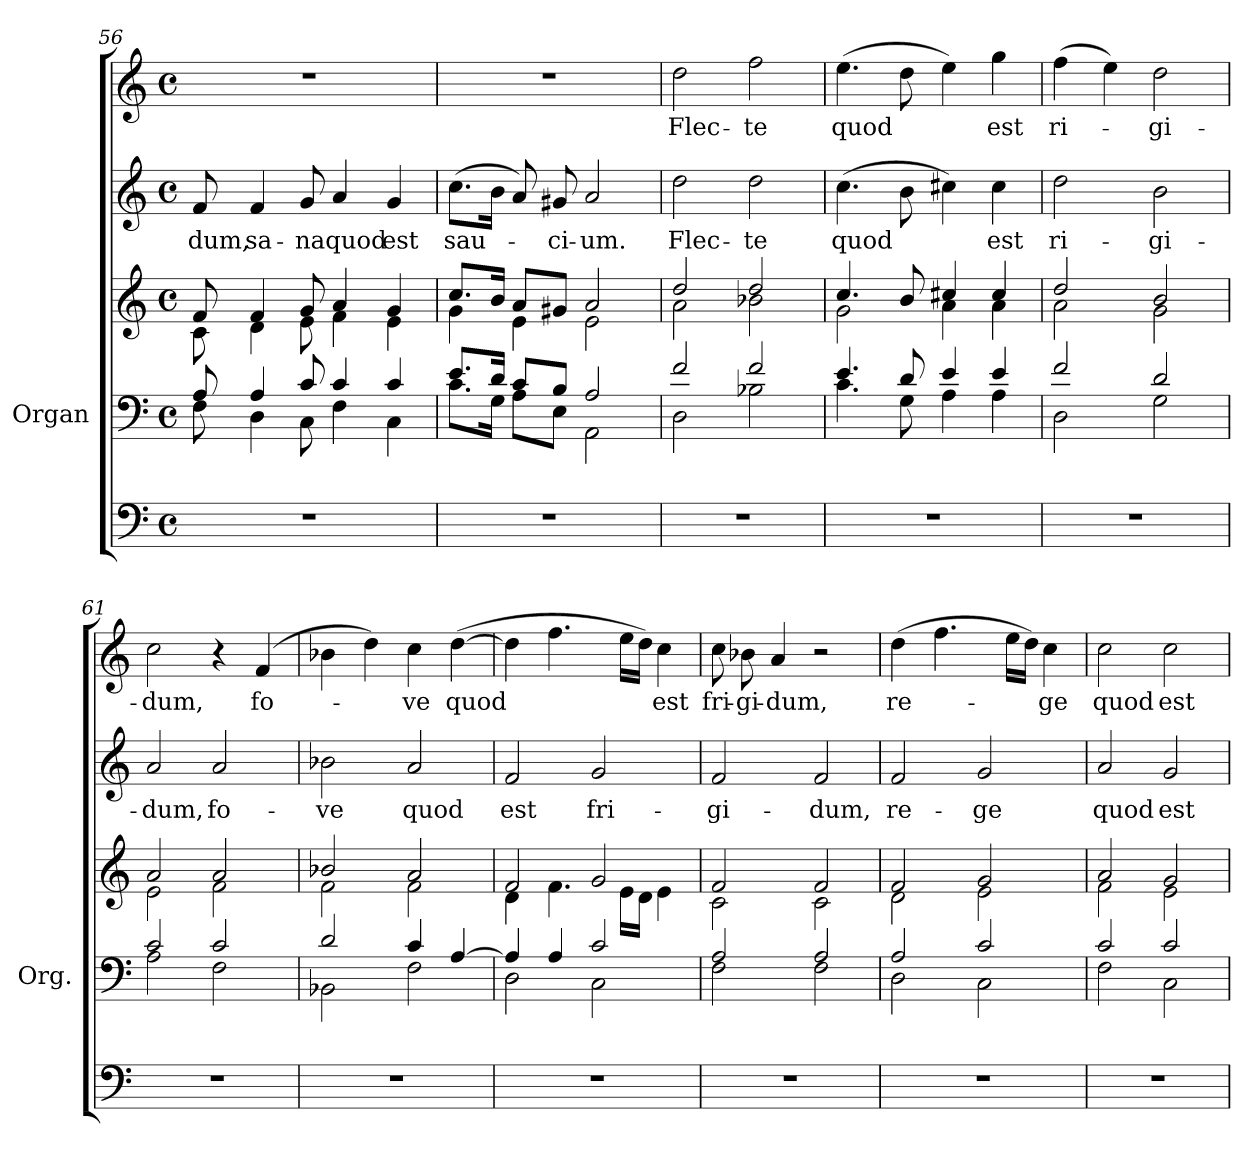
**kern	**kern	**kern	**kern	**text	**kern	**text
*part4	*part3	*part3	*part2	*part2	*part1	*part1
*staff5	*staff4	*staff3	*staff2	*staff2	*staff1	*staff1
*	*I"Organ	*	*	*	*	*
*	*I'Org.	*	*	*	*	*
*clefF4	*clefF4	*clefG2	*clefG2	*	*clefG2	*
*k[]	*k[]	*k[]	*k[]	*	*k[]	*
*C:	*C:	*C:	*C:	*	*C:	*
*M4/4	*M4/4	*M4/4	*M4/4	*	*M4/4	*
*met(c)	*met(c)	*met(c)	*met(c)	*	*met(c)	*
=56	=56	=56	=56	=56	=56	=56
*	*^	*^	*	*	*	*
!	!	!	!	!	!	!LO:LY:b	!	!
1r	8A/	8F\	8f/	8c\	8f/	-dum,	1r	.
!	!	!	!	!	!	!LO:LY:b	!	!
.	4A/	4D\	4f/	4d\	4f/	sa-	.	.
!	!	!	!	!	!	!LO:LY:b	!	!
.	8c/	8C\	8g/	8e\	8g/	-na	.	.
!	!	!	!	!	!	!LO:LY:b	!	!
.	4c/	4F\	4a/	4f\	4a/	quod	.	.
!	!	!	!	!	!	!LO:LY:b	!	!
.	4c/	4C\	4g/	4e\	4g/	est	.	.
=57	=57	=57	=57	=57	=57	=57	=57	=57
!	!	!	!	!	!	!LO:LY:b	!	!
1r	8.e/L	8.c\L	8.cc/L	4g\	(>8.cc\L	sau-	1r	.
.	16d/Jk	16G\Jk	16b/Jk	.	16b\Jk	.	.	.
.	8c/L	8A\L	8a/L	4e\	8a/)	.	.	.
!	!	!	!	!	!	!LO:LY:b	!	!
.	8B/J	8E\J	8g#X/J	.	8g#X/	-ci-	.	.
!	!	!	!	!	!	!LO:LY:b	!	!
.	2A/	2AA\	2a/	2e\	2a/	-um.	.	.
=58	=58	=58	=58	=58	=58	=58	=58	=58
!	!	!	!	!	!	!LO:LY:b	!	!LO:LY:b
1r	2f/	2D\	2dd/	2a\	2dd\	Flec-	2dd\	Flec-
!	!	!	!	!	!	!LO:LY:b	!	!LO:LY:b
.	2f/	2B-X\	2dd/	2b-X\	2dd\	-te	2ff\	-te
=59	=59	=59	=59	=59	=59	=59	=59	=59
!	!	!	!	!	!	!LO:LY:b	!	!LO:LY:b
1r	4.e/	4.c\	4.cc/	2g\	(>4.cc\	quod	(>4.ee\	quod
.	8d/	8G\	8b/	.	8b\	.	8dd\	.
.	4e/	4A\	4cc#X/	4a\	4cc#X\)	.	4ee\)	.
!	!	!	!	!	!	!LO:LY:b	!	!LO:LY:b
.	4e/	4A\	4cc#/	4a\	4cc#\	est	4gg\	est
=60	=60	=60	=60	=60	=60	=60	=60	=60
!	!	!	!	!	!	!LO:LY:b	!	!LO:LY:b
1r	2f/	2D\	2dd/	2a\	2dd\	ri-	(>4ff\	ri-
.	.	.	.	.	.	.	4ee\)	.
!	!	!	!	!	!	!LO:LY:b	!	!LO:LY:b
.	2d/	2G\	2b/	2g\	2b\	-gi-	2dd\	-gi-
!!LO:LB:g=z
=61	=61	=61	=61	=61	=61	=61	=61	=61
!	!	!	!	!	!	!LO:LY:b	!	!LO:LY:b
1r	2c/	2A\	2a/	2e\	2a/	-dum,	2cc\	-dum,
!	!	!	!	!	!	!LO:LY:b	!	!
.	2c/	2F\	2a/	2f\	2a/	fo-	4r	.
!	!	!	!	!	!	!	!	!LO:LY:b
.	.	.	.	.	.	.	(>4f/	fo-
=62	=62	=62	=62	=62	=62	=62	=62	=62
!	!	!	!	!	!	!LO:LY:b	!	!
1r	2d/	2BB-X\	2b-X/	2f\	2b-X\	-ve	4b-X\	.
.	.	.	.	.	.	.	4dd\)	.
!	!	!	!	!	!	!LO:LY:b	!	!LO:LY:b
.	4c/	2F\	2a/	2f\	2a/	quod	4cc\	-ve
!	!	!	!	!	!	!	!	!LO:LY:b
.	[>4A/	.	.	.	.	.	(>[4dd\	quod
=63	=63	=63	=63	=63	=63	=63	=63	=63
!	!	!	!	!	!	!LO:LY:b	!	!
1r	4A/]	2D\	2f/	4d\	2f/	est	4dd\]	.
.	4A/	.	.	4.f\	.	.	4.ff\	.
!	!	!	!	!	!	!LO:LY:b	!	!
.	2c/	2C\	2g/	.	2g/	fri-	.	.
.	.	.	.	16e\LL	.	.	16ee\LL	.
.	.	.	.	16d\JJ	.	.	16dd\JJ)	.
!	!	!	!	!	!	!	!	!LO:LY:b
.	.	.	.	4e\	.	.	4cc\	est
=64	=64	=64	=64	=64	=64	=64	=64	=64
!	!	!	!	!	!	!LO:LY:b	!	!LO:LY:b
1r	2A/	2F\	2f/	2c\	2f/	-gi-	8cc\	fri-
!	!	!	!	!	!	!	!	!LO:LY:b
.	.	.	.	.	.	.	8b-X\	-gi-
!	!	!	!	!	!	!	!	!LO:LY:b
.	.	.	.	.	.	.	4a/	-dum,
!	!	!	!	!	!	!LO:LY:b	!	!
.	2A/	2F\	2f/	2c\	2f/	-dum,	2r	.
=65	=65	=65	=65	=65	=65	=65	=65	=65
!	!	!	!	!	!	!LO:LY:b	!	!LO:LY:b
1r	2A/	2D\	2f/	2d\	2f/	re-	(>4dd\	re-
.	.	.	.	.	.	.	4.ff\	.
!	!	!	!	!	!	!LO:LY:b	!	!
.	2c/	2C\	2g/	2e\	2g/	-ge	.	.
.	.	.	.	.	.	.	16ee\LL	.
.	.	.	.	.	.	.	16dd\JJ)	.
!	!	!	!	!	!	!	!	!LO:LY:b
.	.	.	.	.	.	.	4cc\	-ge
=66	=66	=66	=66	=66	=66	=66	=66	=66
!	!	!	!	!	!	!LO:LY:b	!	!LO:LY:b
1r	2c/	2F\	2a/	2f\	2a/	quod	2cc\	quod
!	!	!	!	!	!	!LO:LY:b	!	!LO:LY:b
.	2c/	2C\	2g/	2e\	2g/	est	2cc\	est
*	*v	*v	*	*	*	*	*	*
*	*	*v	*v	*	*	*	*
=	=	=	=	=	=	=
*-	*-	*-	*-	*-	*-	*-
